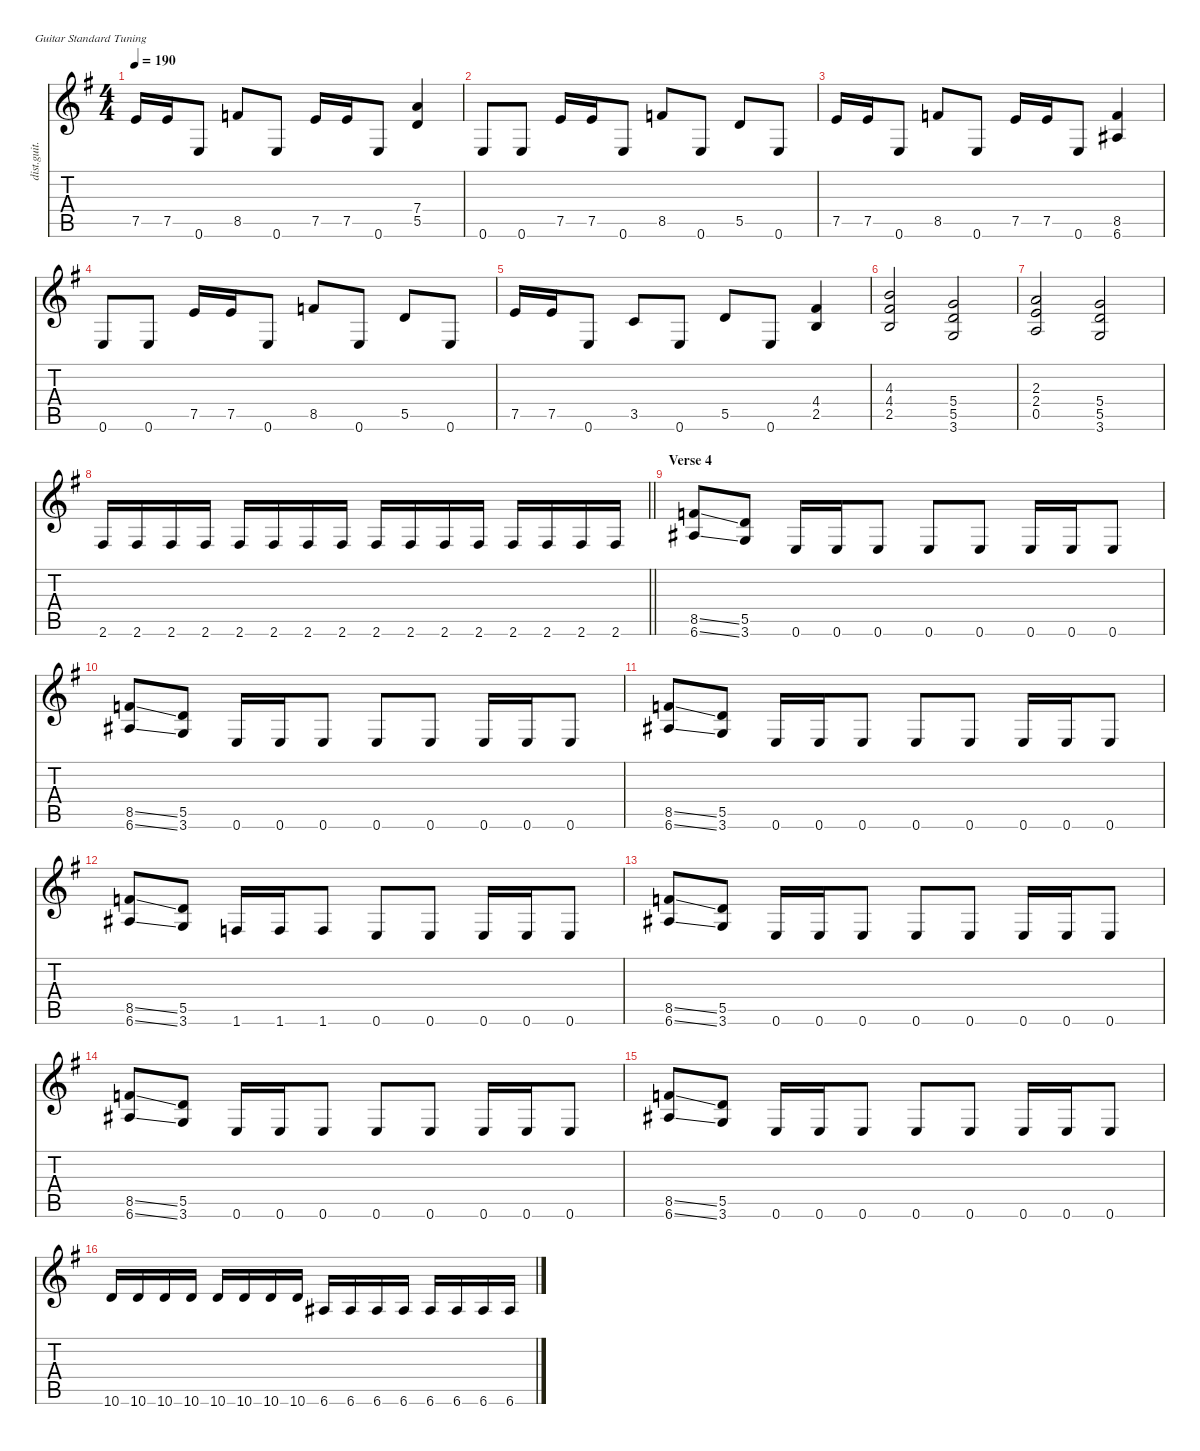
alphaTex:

\defaultSystemsLayout 4
\hideDynamics
\bracketExtendMode nobrackets
\otherSystemsTrackNameOrientation horizontal
\track ("Guitar 2" "dist.guit.") {instrument distortionguitar}
\staff {score tabs}
\tuning (E4 B3 G3 D3 A2 E2)
\ts (4 4)
\tempo 190
\clef g2
\ks eminor
7.5{acc forcenatural}.16{dy f beam Up} 7.5{acc forcenatural}.16{beam Up} 0.6{acc forcenatural}.8{beam Up} 8.5{acc forcenatural}.8{beam Up} 0.6{acc forcenatural}.8{beam Up} 7.5{acc forcenatural}.16{beam Up} 7.5{acc forcenatural}.16{beam Up} 0.6{acc forcenatural}.8{beam Up} (7.4{acc forcenatural} 5.5{acc forcenatural}).4{beam Up} |
0.6{acc forcenatural}.8{beam Up} 0.6{acc forcenatural}.8{beam Up} 7.5{acc forcenatural}.16{beam Up} 7.5{acc forcenatural}.16{beam Up} 0.6{acc forcenatural}.8{beam Up} 8.5{acc forcenatural}.8{beam Up} 0.6{acc forcenatural}.8{beam Up} 5.5{acc forcenatural}.8{beam Up} 0.6{acc forcenatural}.8{beam Up} |
7.5{acc forcenatural}.16{beam Up} 7.5{acc forcenatural}.16{beam Up} 0.6{acc forcenatural}.8{beam Up} 8.5{acc forcenatural}.8{beam Up} 0.6{acc forcenatural}.8{beam Up} 7.5{acc forcenatural}.16{beam Up} 7.5{acc forcenatural}.16{beam Up} 0.6{acc forcenatural}.8{beam Up} (8.5{acc forcenatural} 6.6{acc #}).4{beam Up} |
0.6{acc forcenatural}.8{beam Up} 0.6{acc forcenatural}.8{beam Up} 7.5{acc forcenatural}.16{beam Up} 7.5{acc forcenatural}.16{beam Up} 0.6{acc forcenatural}.8{beam Up} 8.5{acc forcenatural}.8{beam Up} 0.6{acc forcenatural}.8{beam Up} 5.5{acc forcenatural}.8{beam Up} 0.6{acc forcenatural}.8{beam Up} |
7.5{acc forcenatural}.16{beam Up} 7.5{acc forcenatural}.16{beam Up} 0.6{acc forcenatural}.8{beam Up} 3.5{acc forcenatural}.8{beam Up} 0.6{acc forcenatural}.8{beam Up} 5.5{acc forcenatural}.8{beam Up} 0.6{acc forcenatural}.8{beam Up} (4.4{acc #} 2.5{acc forcenatural}).4{beam Up} |
(4.3{acc forcenatural} 4.4{acc #} 2.5{acc forcenatural}).2{beam Up} (5.4{acc forcenatural} 5.5{acc forcenatural} 3.6{acc forcenatural}).2{beam Up} |
(2.3{acc forcenatural} 2.4{acc forcenatural} 0.5{acc forcenatural}).2{beam Up} (5.4{acc forcenatural} 5.5{acc forcenatural} 3.6{acc forcenatural}).2{beam Up} |
\barLineRight lightlight
2.6{acc #}.16{beam Up} 2.6{acc #}.16{beam Up} 2.6{acc #}.16{beam Up} 2.6{acc #}.16{beam Up} 2.6{acc #}.16{beam Up} 2.6{acc #}.16{beam Up} 2.6{acc #}.16{beam Up} 2.6{acc #}.16{beam Up} 2.6{acc #}.16{beam Up} 2.6{acc #}.16{beam Up} 2.6{acc #}.16{beam Up} 2.6{acc #}.16{beam Up} 2.6{acc #}.16{beam Up} 2.6{acc #}.16{beam Up} 2.6{acc #}.16{beam Up} 2.6{acc #}.16{beam Up} |
\section ("" "Verse 4")
(8.5{ss acc forcenatural} 6.6{ss acc #}).8{beam Up} (5.5{acc forcenatural} 3.6{acc forcenatural}).8{beam Up} 0.6{acc forcenatural}.16{beam Up} 0.6{acc forcenatural}.16{beam Up} 0.6{acc forcenatural}.8{beam Up} 0.6{acc forcenatural}.8{beam Up} 0.6{acc forcenatural}.8{beam Up} 0.6{acc forcenatural}.16{beam Up} 0.6{acc forcenatural}.16{beam Up} 0.6{acc forcenatural}.8{beam Up} |
(8.5{ss acc forcenatural} 6.6{ss acc #}).8{beam Up} (5.5{acc forcenatural} 3.6{acc forcenatural}).8{beam Up} 0.6{acc forcenatural}.16{beam Up} 0.6{acc forcenatural}.16{beam Up} 0.6{acc forcenatural}.8{beam Up} 0.6{acc forcenatural}.8{beam Up} 0.6{acc forcenatural}.8{beam Up} 0.6{acc forcenatural}.16{beam Up} 0.6{acc forcenatural}.16{beam Up} 0.6{acc forcenatural}.8{beam Up} |
(8.5{ss acc forcenatural} 6.6{ss acc #}).8{beam Up} (5.5{acc forcenatural} 3.6{acc forcenatural}).8{beam Up} 0.6{acc forcenatural}.16{beam Up} 0.6{acc forcenatural}.16{beam Up} 0.6{acc forcenatural}.8{beam Up} 0.6{acc forcenatural}.8{beam Up} 0.6{acc forcenatural}.8{beam Up} 0.6{acc forcenatural}.16{beam Up} 0.6{acc forcenatural}.16{beam Up} 0.6{acc forcenatural}.8{beam Up} |
(8.5{ss acc forcenatural} 6.6{ss acc #}).8{beam Up} (5.5{acc forcenatural} 3.6{acc forcenatural}).8{beam Up} 1.6{acc forcenatural}.16{beam Up} 1.6{acc forcenatural}.16{beam Up} 1.6{acc forcenatural}.8{beam Up} 0.6{acc forcenatural}.8{beam Up} 0.6{acc forcenatural}.8{beam Up} 0.6{acc forcenatural}.16{beam Up} 0.6{acc forcenatural}.16{beam Up} 0.6{acc forcenatural}.8{beam Up} |
(8.5{ss acc forcenatural} 6.6{ss acc #}).8{beam Up} (5.5{acc forcenatural} 3.6{acc forcenatural}).8{beam Up} 0.6{acc forcenatural}.16{beam Up} 0.6{acc forcenatural}.16{beam Up} 0.6{acc forcenatural}.8{beam Up} 0.6{acc forcenatural}.8{beam Up} 0.6{acc forcenatural}.8{beam Up} 0.6{acc forcenatural}.16{beam Up} 0.6{acc forcenatural}.16{beam Up} 0.6{acc forcenatural}.8{beam Up} |
(8.5{ss acc forcenatural} 6.6{ss acc #}).8{beam Up} (5.5{acc forcenatural} 3.6{acc forcenatural}).8{beam Up} 0.6{acc forcenatural}.16{beam Up} 0.6{acc forcenatural}.16{beam Up} 0.6{acc forcenatural}.8{beam Up} 0.6{acc forcenatural}.8{beam Up} 0.6{acc forcenatural}.8{beam Up} 0.6{acc forcenatural}.16{beam Up} 0.6{acc forcenatural}.16{beam Up} 0.6{acc forcenatural}.8{beam Up} |
(8.5{ss acc forcenatural} 6.6{ss acc #}).8{beam Up} (5.5{acc forcenatural} 3.6{acc forcenatural}).8{beam Up} 0.6{acc forcenatural}.16{beam Up} 0.6{acc forcenatural}.16{beam Up} 0.6{acc forcenatural}.8{beam Up} 0.6{acc forcenatural}.8{beam Up} 0.6{acc forcenatural}.8{beam Up} 0.6{acc forcenatural}.16{beam Up} 0.6{acc forcenatural}.16{beam Up} 0.6{acc forcenatural}.8{beam Up} |
10.6{acc forcenatural}.16{beam Up} 10.6{acc forcenatural}.16{beam Up} 10.6{acc forcenatural}.16{beam Up} 10.6{acc forcenatural}.16{beam Up} 10.6{acc forcenatural}.16{beam Up} 10.6{acc forcenatural}.16{beam Up} 10.6{acc forcenatural}.16{beam Up} 10.6{acc forcenatural}.16{beam Up} 6.6{acc #}.16{beam Up} 6.6{acc #}.16{beam Up} 6.6{acc #}.16{beam Up} 6.6{acc #}.16{beam Up} 6.6{acc #}.16{beam Up} 6.6{acc #}.16{beam Up} 6.6{acc #}.16{beam Up} 6.6{acc #}.16{beam Up}
